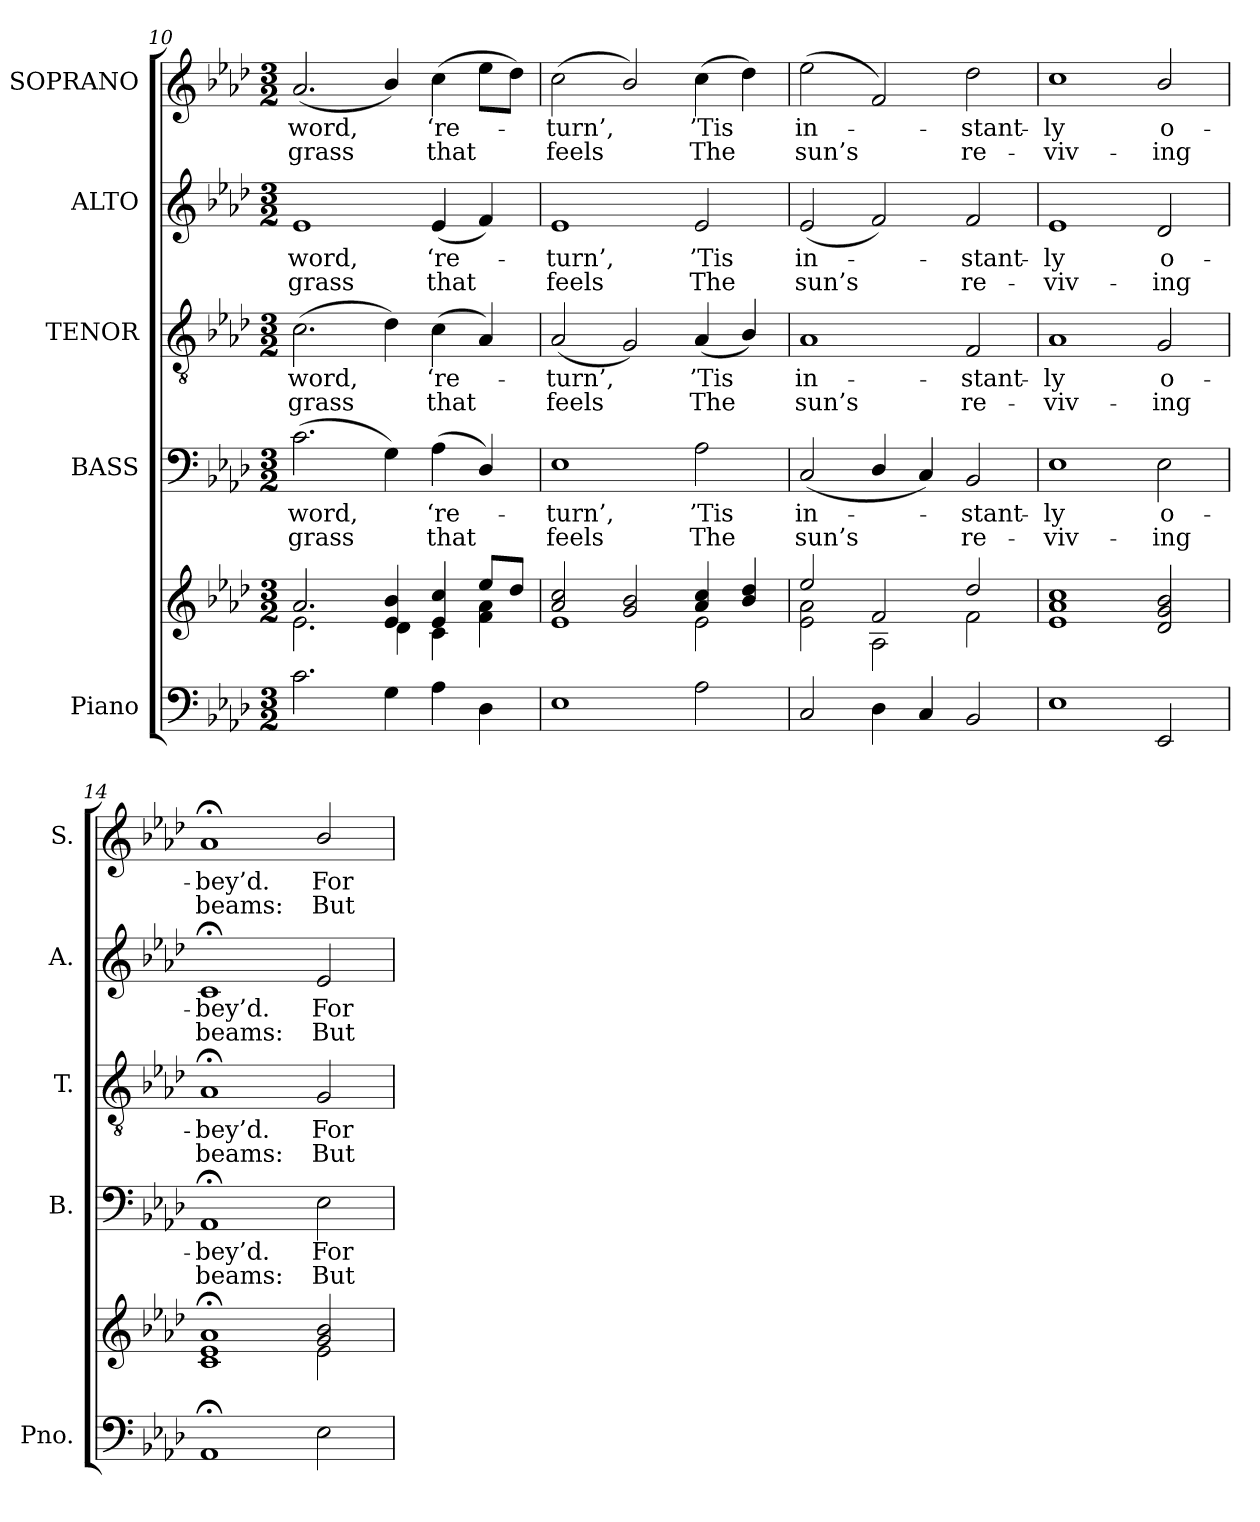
**kern	**kern	**kern	**text	**text	**kern	**text	**text	**kern	**text	**text	**kern	**text	**text
*part5	*part5	*part4	*part4	*part4	*part3	*part3	*part3	*part2	*part2	*part2	*part1	*part1	*part1
*staff6	*staff5	*staff4	*staff4	*staff4	*staff3	*staff3	*staff3	*staff2	*staff2	*staff2	*staff1	*staff1	*staff1
*I"Piano	*	*I"BASS	*	*	*I"TENOR	*	*	*I"ALTO	*	*	*I"SOPRANO	*	*
*I'Pno.	*	*I'B.	*	*	*I'T.	*	*	*I'A.	*	*	*I'S.	*	*
*clefF4	*clefG2	*clefF4	*	*	*clefGv2	*	*	*clefG2	*	*	*clefG2	*	*
*	*	*	*	*	*ITrd7c12	*	*	*	*	*	*	*	*
*k[b-e-a-d-]	*k[b-e-a-d-]	*k[b-e-a-d-]	*	*	*k[b-e-a-d-]	*	*	*k[b-e-a-d-]	*	*	*k[b-e-a-d-]	*	*
*A-:	*A-:	*A-:	*	*	*A-:	*	*	*A-:	*	*	*A-:	*	*
*M3/2	*M3/2	*M3/2	*	*	*M3/2	*	*	*M3/2	*	*	*M3/2	*	*
=10	=10	=10	=10	=10	=10	=10	=10	=10	=10	=10	=10	=10	=10
*	*^	*	*	*	*	*	*	*	*	*	*	*	*
!	!	!	!	!LO:LY:b:color=#000000	!LO:LY:b:color=#000000	!	!	!	!	!	!	!	!	!
!	!	!	!	!	!	!	!LO:LY:b:color=#000000	!LO:LY:b:color=#000000	!	!	!	!	!	!
!	!	!	!	!	!	!	!	!	!	!LO:LY:b:color=#000000	!LO:LY:b:color=#000000	!	!	!
!	!	!	!	!	!	!	!	!	!	!	!	!	!LO:LY:b:color=#000000	!LO:LY:b:color=#000000
2.ci\	2.a-i/	2.e-i\	(2.ci\	word,	grass	(2.Ci\	word,	grass	1e-i	word,	grass	(2.a-i/	word,	grass
4Gi\	4e-i/ 4b-i	4d-i\	4Gi\)	.	.	4D-i\)	.	.	.	.	.	4b-i/)	.	.
!	!	!	!	!LO:LY:b:color=#000000	!LO:LY:b:color=#000000	!	!	!	!	!	!	!	!	!
!	!	!	!	!	!	!	!LO:LY:b:color=#000000	!LO:LY:b:color=#000000	!	!	!	!	!	!
!	!	!	!	!	!	!	!	!	!	!LO:LY:b:color=#000000	!LO:LY:b:color=#000000	!	!	!
!	!	!	!	!	!	!	!	!	!	!	!	!	!LO:LY:b:color=#000000	!LO:LY:b:color=#000000
4A-i\	4e-i/ 4cci	4ci\	(4A-i\	‘re-	that	(4Ci\	‘re-	that	(4e-i/	‘re-	that	(4cci\	‘re-	that
4D-i\	8ee-i/L	4fi\ 4a-i	4D-i/)	.	.	4AA-i/)	.	.	4fi/)	.	.	8ee-i\L	.	.
.	8dd-i/J	.	.	.	.	.	.	.	.	.	.	8dd-i\J)	.	.
=11	=11	=11	=11	=11	=11	=11	=11	=11	=11	=11	=11	=11	=11	=11
!	!	!	!	!LO:LY:b:color=#000000	!LO:LY:b:color=#000000	!	!	!	!	!	!	!	!	!
!	!	!	!	!	!	!	!LO:LY:b:color=#000000	!LO:LY:b:color=#000000	!	!	!	!	!	!
!	!	!	!	!	!	!	!	!	!	!LO:LY:b:color=#000000	!LO:LY:b:color=#000000	!	!	!
!	!	!	!	!	!	!	!	!	!	!	!	!	!LO:LY:b:color=#000000	!LO:LY:b:color=#000000
1E-i	2a-i/ 2cci	1e-i	1E-i	-turn’,	feels	(2AA-i/	-turn’,	feels	1e-i	-turn’,	feels	(2cci\	-turn’,	feels
.	2gi/ 2b-i	.	.	.	.	2GGi/)	.	.	.	.	.	2b-i/)	.	.
!	!	!	!	!LO:LY:b:color=#000000	!LO:LY:b:color=#000000	!	!	!	!	!	!	!	!	!
!	!	!	!	!	!	!	!LO:LY:b:color=#000000	!LO:LY:b:color=#000000	!	!	!	!	!	!
!	!	!	!	!	!	!	!	!	!	!LO:LY:b:color=#000000	!LO:LY:b:color=#000000	!	!	!
!	!	!	!	!	!	!	!	!	!	!	!	!	!LO:LY:b:color=#000000	!LO:LY:b:color=#000000
2A-i\	4a-i/ 4cci	2e-i\	2A-i\	’Tis	The	(4AA-i/	’Tis	The	2e-i/	’Tis	The	(4cci\	’Tis	The
.	4b-i/ 4dd-i	.	.	.	.	4BB-i/)	.	.	.	.	.	4dd-i\)	.	.
=12	=12	=12	=12	=12	=12	=12	=12	=12	=12	=12	=12	=12	=12	=12
!	!	!	!	!LO:LY:b:color=#000000	!LO:LY:b:color=#000000	!	!	!	!	!	!	!	!	!
!	!	!	!	!	!	!	!LO:LY:b:color=#000000	!LO:LY:b:color=#000000	!	!	!	!	!	!
!	!	!	!	!	!	!	!	!	!	!LO:LY:b:color=#000000	!LO:LY:b:color=#000000	!	!	!
!	!	!	!	!	!	!	!	!	!	!	!	!	!LO:LY:b:color=#000000	!LO:LY:b:color=#000000
2Ci/	2ee-i/	2e-i\ 2a-i	(2Ci/	in-	sun’s	1AA-i	in-	sun’s	(2e-i/	in-	sun’s	(2ee-i\	in-	sun’s
4D-i\	2fi/	2A-i\	4D-i/	.	.	.	.	.	2fi/)	.	.	2fi/)	.	.
4Ci/	.	.	4Ci/)	.	.	.	.	.	.	.	.	.	.	.
!	!	!	!	!LO:LY:b:color=#000000	!LO:LY:b:color=#000000	!	!	!	!	!	!	!	!	!
!	!	!	!	!	!	!	!LO:LY:b:color=#000000	!LO:LY:b:color=#000000	!	!	!	!	!	!
!	!	!	!	!	!	!	!	!	!	!LO:LY:b:color=#000000	!LO:LY:b:color=#000000	!	!	!
!	!	!	!	!	!	!	!	!	!	!	!	!	!LO:LY:b:color=#000000	!LO:LY:b:color=#000000
2BB-i/	2dd-i/	2fi\	2BB-i/	-stant-	re-	2FFi/	-stant-	re-	2fi/	-stant-	re-	2dd-i\	-stant-	re-
*	*v	*v	*	*	*	*	*	*	*	*	*	*	*	*
=13	=13	=13	=13	=13	=13	=13	=13	=13	=13	=13	=13	=13	=13
*	*^	*	*	*	*	*	*	*	*	*	*	*	*
!	!	!	!	!LO:LY:b:color=#000000	!LO:LY:b:color=#000000	!	!	!	!	!	!	!	!	!
*	*v	*v	*	*	*	*	*	*	*	*	*	*	*	*
*	*^	*	*	*	*	*	*	*	*	*	*	*	*
!	!	!	!	!	!	!	!LO:LY:b:color=#000000	!LO:LY:b:color=#000000	!	!	!	!	!	!
*	*v	*v	*	*	*	*	*	*	*	*	*	*	*	*
*	*^	*	*	*	*	*	*	*	*	*	*	*	*
!	!	!	!	!	!	!	!	!	!	!LO:LY:b:color=#000000	!LO:LY:b:color=#000000	!	!	!
*	*v	*v	*	*	*	*	*	*	*	*	*	*	*	*
*	*^	*	*	*	*	*	*	*	*	*	*	*	*
!	!	!	!	!	!	!	!	!	!	!	!	!	!LO:LY:b:color=#000000	!LO:LY:b:color=#000000
*	*v	*v	*	*	*	*	*	*	*	*	*	*	*	*
1E-i	1e-i 1a-i 1cci	1E-i	-ly	-viv-	1AA-i	-ly	-viv-	1e-i	-ly	-viv-	1cci	-ly	-viv-
!	!	!	!LO:LY:b:color=#000000	!LO:LY:b:color=#000000	!	!	!	!	!	!	!	!	!
!	!	!	!	!	!	!LO:LY:b:color=#000000	!LO:LY:b:color=#000000	!	!	!	!	!	!
!	!	!	!	!	!	!	!	!	!LO:LY:b:color=#000000	!LO:LY:b:color=#000000	!	!	!
!	!	!	!	!	!	!	!	!	!	!	!	!LO:LY:b:color=#000000	!LO:LY:b:color=#000000
2EE-i/	2d-i/ 2gi 2b-i	2E-i\	o-	-ing	2GGi/	o-	-ing	2d-i/	o-	-ing	2b-i/	o-	-ing
!!LO:PB:g=z
=14	=14	=14	=14	=14	=14	=14	=14	=14	=14	=14	=14	=14	=14
*	*^	*	*	*	*	*	*	*	*	*	*	*	*
!	!	!	!	!LO:LY:b:color=#000000	!LO:LY:b:color=#000000	!	!	!	!	!	!	!	!	!
!	!	!	!	!	!	!	!LO:LY:b:color=#000000	!LO:LY:b:color=#000000	!	!	!	!	!	!
!	!	!	!	!	!	!	!	!	!	!LO:LY:b:color=#000000	!LO:LY:b:color=#000000	!	!	!
!	!	!	!	!	!	!	!	!	!	!	!	!	!LO:LY:b:color=#000000	!LO:LY:b:color=#000000
1AA-;i	1e-i; 1a-i;	1ci	1AA-;i	-bey’d.	beams:	1AA-;i	-bey’d.	beams:	1c;i	-bey’d.	beams:	1a-;i	-bey’d.	beams:
!	!	!	!	!LO:LY:b:color=#000000	!LO:LY:b:color=#000000	!	!	!	!	!	!	!	!	!
!	!	!	!	!	!	!	!LO:LY:b:color=#000000	!LO:LY:b:color=#000000	!	!	!	!	!	!
!	!	!	!	!	!	!	!	!	!	!LO:LY:b:color=#000000	!LO:LY:b:color=#000000	!	!	!
!	!	!	!	!	!	!	!	!	!	!	!	!	!LO:LY:b:color=#000000	!LO:LY:b:color=#000000
2E-i\	2gi/ 2b-i	2e-i\	2E-i\	For	But	2GGi/	For	But	2e-i/	For	But	2b-i/	For	But
*	*v	*v	*	*	*	*	*	*	*	*	*	*	*	*
=	=	=	=	=	=	=	=	=	=	=	=	=	=
*-	*-	*-	*-	*-	*-	*-	*-	*-	*-	*-	*-	*-	*-
